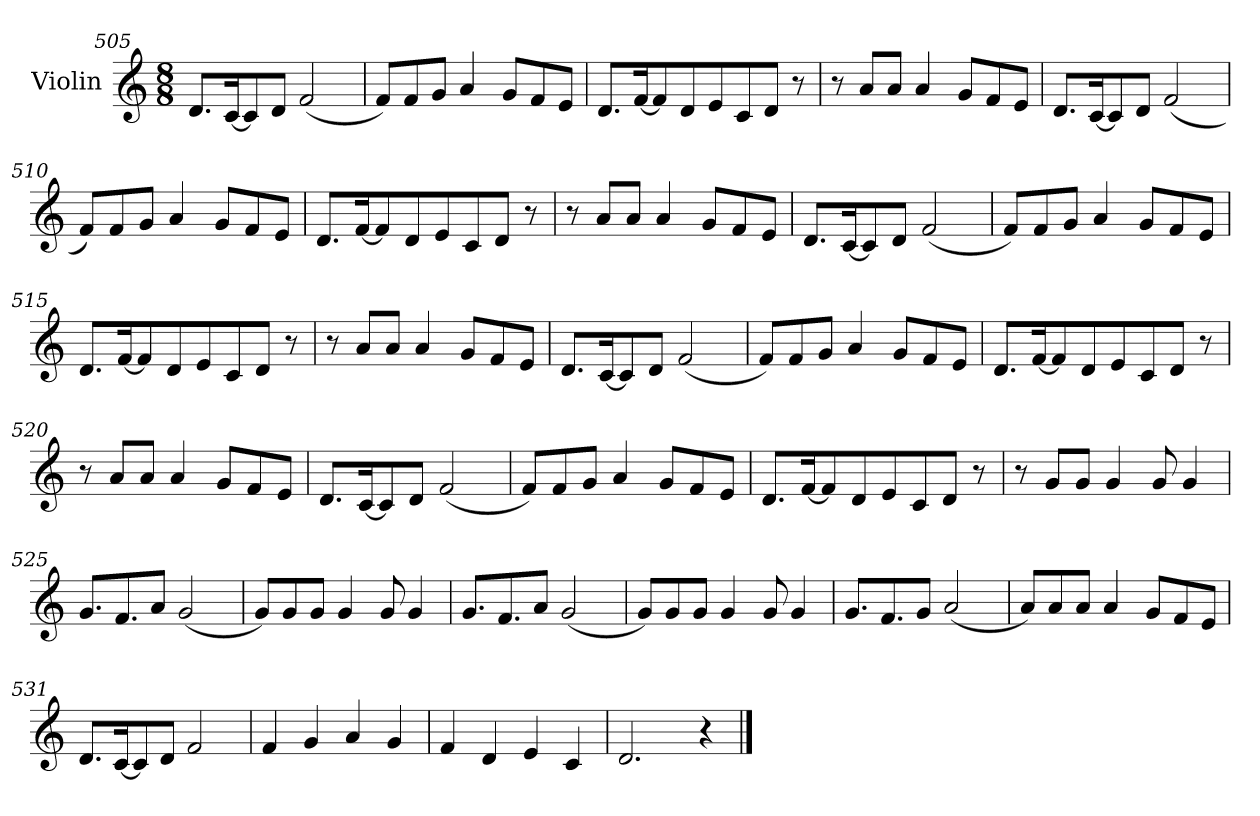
**kern
*part1
*staff1
*I"Violin
*clefG2
*k[]
*C:
*M8/8
=505
8.d/L
[16c/K
8c/]
8d/J
(2f/
!!LO:PB:g=z
=506
8f/L)
8f/
8g/J
4a/
8g/L
8f/
8e/J
=507
8.d/L
[16f/K
8f/]
8d/
8e/
8c/
8d/J
8r
!!LO:PB:g=z
=508
8r
8a/L
8a/J
4a/
8g/L
8f/
8e/J
=509
8.d/L
[16c/K
8c/]
8d/J
(2f/
!!LO:PB:g=z
=510
8f/L)
8f/
8g/J
4a/
8g/L
8f/
8e/J
=511
8.d/L
[16f/K
8f/]
8d/
8e/
8c/
8d/J
8r
!!LO:PB:g=z
=512
8r
8a/L
8a/J
4a/
8g/L
8f/
8e/J
=513
8.d/L
[16c/K
8c/]
8d/J
(2f/
!!LO:PB:g=z
=514
8f/L)
8f/
8g/J
4a/
8g/L
8f/
8e/J
=515
8.d/L
[16f/K
8f/]
8d/
8e/
8c/
8d/J
8r
!!LO:PB:g=z
=516
8r
8a/L
8a/J
4a/
8g/L
8f/
8e/J
=517
8.d/L
[16c/K
8c/]
8d/J
(2f/
!!LO:PB:g=z
=518
8f/L)
8f/
8g/J
4a/
8g/L
8f/
8e/J
=519
8.d/L
[16f/K
8f/]
8d/
8e/
8c/
8d/J
8r
!!LO:PB:g=z
=520
8r
8a/L
8a/J
4a/
8g/L
8f/
8e/J
=521
8.d/L
[16c/K
8c/]
8d/J
(2f/
!!LO:PB:g=z
=522
8f/L)
8f/
8g/J
4a/
8g/L
8f/
8e/J
=523
8.d/L
[16f/K
8f/]
8d/
8e/
8c/
8d/J
8r
!!LO:PB:g=z
=524
8r
8g/L
8g/J
4g/
8g/
4g/
=525
8.g/L
8.f/
8a/J
(2g/
!!LO:PB:g=z
=526
8g/L)
8g/
8g/J
4g/
8g/
4g/
=527
8.g/L
8.f/
8a/J
(2g/
!!LO:PB:g=z
=528
8g/L)
8g/
8g/J
4g/
8g/
4g/
=529
8.g/L
8.f/
8g/J
(2a/
=530
8a/L)
8a/
8a/J
4a/
8g/L
8f/
8e/J
=531
8.d/L
[16c/K
8c/]
8d/J
2f/
!!LO:PB:g=z
=532
4f/
4g/
4a/
4g/
=533
4f/
4d/
4e/
4c/
=534
2.d/
4r
==
*-
